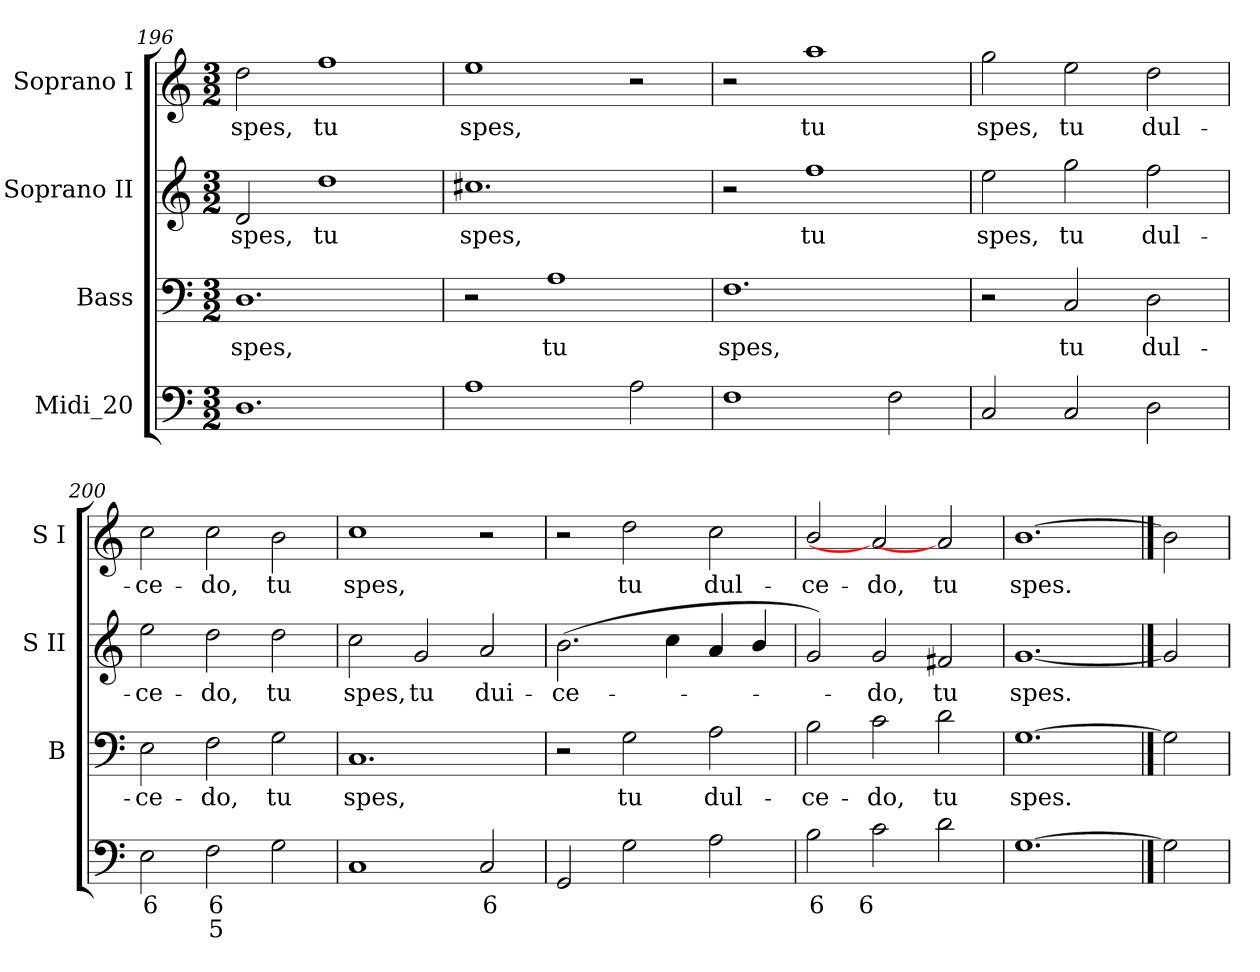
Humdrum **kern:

**kern	**text	**text	**kern	**text	**kern	**text	**kern	**text
*part4	*part4	*part4	*part3	*part3	*part2	*part2	*part1	*part1
*staff4	*staff4	*staff4	*staff3	*staff3	*staff2	*staff2	*staff1	*staff1
*I"Midi_20	*	*	*I"Bass	*	*I"Soprano II	*	*I"Soprano I	*
*	*	*	*I'B	*	*I'S II	*	*I'S I	*
*clefF4	*	*	*clefF4	*	*clefG2	*	*clefG2	*
*k[]	*	*	*k[]	*	*k[]	*	*k[]	*
*C:	*	*	*C:	*	*C:	*	*C:	*
*M3/2	*	*	*M3/2	*	*M3/2	*	*M3/2	*
=196	=196	=196	=196	=196	=196	=196	=196	=196
!	!	!	!	!LO:LY:b	!	!LO:LY:b	!	!LO:LY:b
1.D	.	.	1.D	spes,	2d	spes,	2dd	spes,
!	!	!	!	!	!	!LO:LY:b	!	!LO:LY:b
.	.	.	.	.	1dd	tu	1ff	tu
=197	=197	=197	=197	=197	=197	=197	=197	=197
!	!	!	!	!	!	!LO:LY:b	!	!LO:LY:b
1A	.	.	2r	.	1.cc#X	spes,	1ee	spes,
!	!	!	!	!LO:LY:b	!	!	!	!
.	.	.	1A	tu	.	.	.	.
2A	.	.	.	.	.	.	2r	.
=198	=198	=198	=198	=198	=198	=198	=198	=198
!	!	!	!	!LO:LY:b	!	!	!	!
1F	.	.	1.F	spes,	2r	.	2r	.
!	!	!	!	!	!	!LO:LY:b	!	!LO:LY:b
.	.	.	.	.	1ff	tu	1aa	tu
2F	.	.	.	.	.	.	.	.
=199	=199	=199	=199	=199	=199	=199	=199	=199
!	!	!	!	!	!	!LO:LY:b	!	!LO:LY:b
2C	.	.	2r	.	2ee	spes,	2gg	spes,
!	!	!	!	!LO:LY:b	!	!LO:LY:b	!	!LO:LY:b
2C	.	.	2C	tu	2gg	tu	2ee	tu
!	!	!	!	!LO:LY:b	!	!LO:LY:b	!	!LO:LY:b
2D	.	.	2D	dul-	2ff	dul-	2dd	dul-
=200	=200	=200	=200	=200	=200	=200	=200	=200
!	!LO:LY:b	!	!	!LO:LY:b	!	!LO:LY:b	!	!LO:LY:b
2E	6	.	2E	-ce-	2ee	-ce-	2cc	-ce-
!	!LO:LY:b	!LO:LY:b	!	!LO:LY:b	!	!LO:LY:b	!	!LO:LY:b
2F	6	5	2F	-do,	2dd	-do,	2cc	-do,
!	!	!	!	!LO:LY:b	!	!LO:LY:b	!	!LO:LY:b
2G	.	.	2G	tu	2dd	tu	2b	tu
=201	=201	=201	=201	=201	=201	=201	=201	=201
!	!	!	!	!LO:LY:b	!	!LO:LY:b	!	!LO:LY:b
1C	.	.	1.C	spes,	2cc	spes,	1cc	spes,
!	!	!	!	!	!	!LO:LY:b	!	!
.	.	.	.	.	2g	tu	.	.
!	!LO:LY:b	!	!	!	!	!LO:LY:b	!	!
2C	6	.	.	.	2a	dui-	2r	.
=202	=202	=202	=202	=202	=202	=202	=202	=202
!	!	!	!	!	!	!LO:LY:b	!	!
2GG	.	.	2r	.	(<2.b	-ce-	2r	.
!	!	!	!	!LO:LY:b	!	!	!	!LO:LY:b
2G	.	.	2G	tu	.	.	2dd	tu
.	.	.	.	.	4cc	.	.	.
!	!	!	!	!LO:LY:b	!	!	!	!LO:LY:b
2A	.	.	2A	dul-	4a	.	2cc	dul-
.	.	.	.	.	4b/	.	.	.
=203	=203	=203	=203	=203	=203	=203	=203	=203
!	!LO:LY:b	!	!	!LO:LY:b	!	!	!	!LO:LY:b
2B	6	.	2B	-ce-	2g)	.	2b/	-ce-
!	!LO:LY:b	!	!	!LO:LY:b	!	!LO:LY:b	!	!LO:LY:b
2c	6	.	2c	-do,	2g	do,	2a]	-do,
!	!	!	!	!LO:LY:b	!	!LO:LY:b	!	!LO:LY:b
2d	.	.	2d	tu	2f#X	tu	2a]	tu
=204	=204	=204	=204	=204	=204	=204	=204	=204
!	!	!	!	!LO:LY:b	!	!LO:LY:b	!	!LO:LY:b
[1.G	.	.	[1.G	spes.	[1.g	spes.	[1.b	spes.
==205	==205	==205	==205	==205	==205	==205	==205	==205
2G]	.	.	2G]	.	2g]	.	2b]	.
=	=	=	=	=	=	=	=	=
*-	*-	*-	*-	*-	*-	*-	*-	*-
